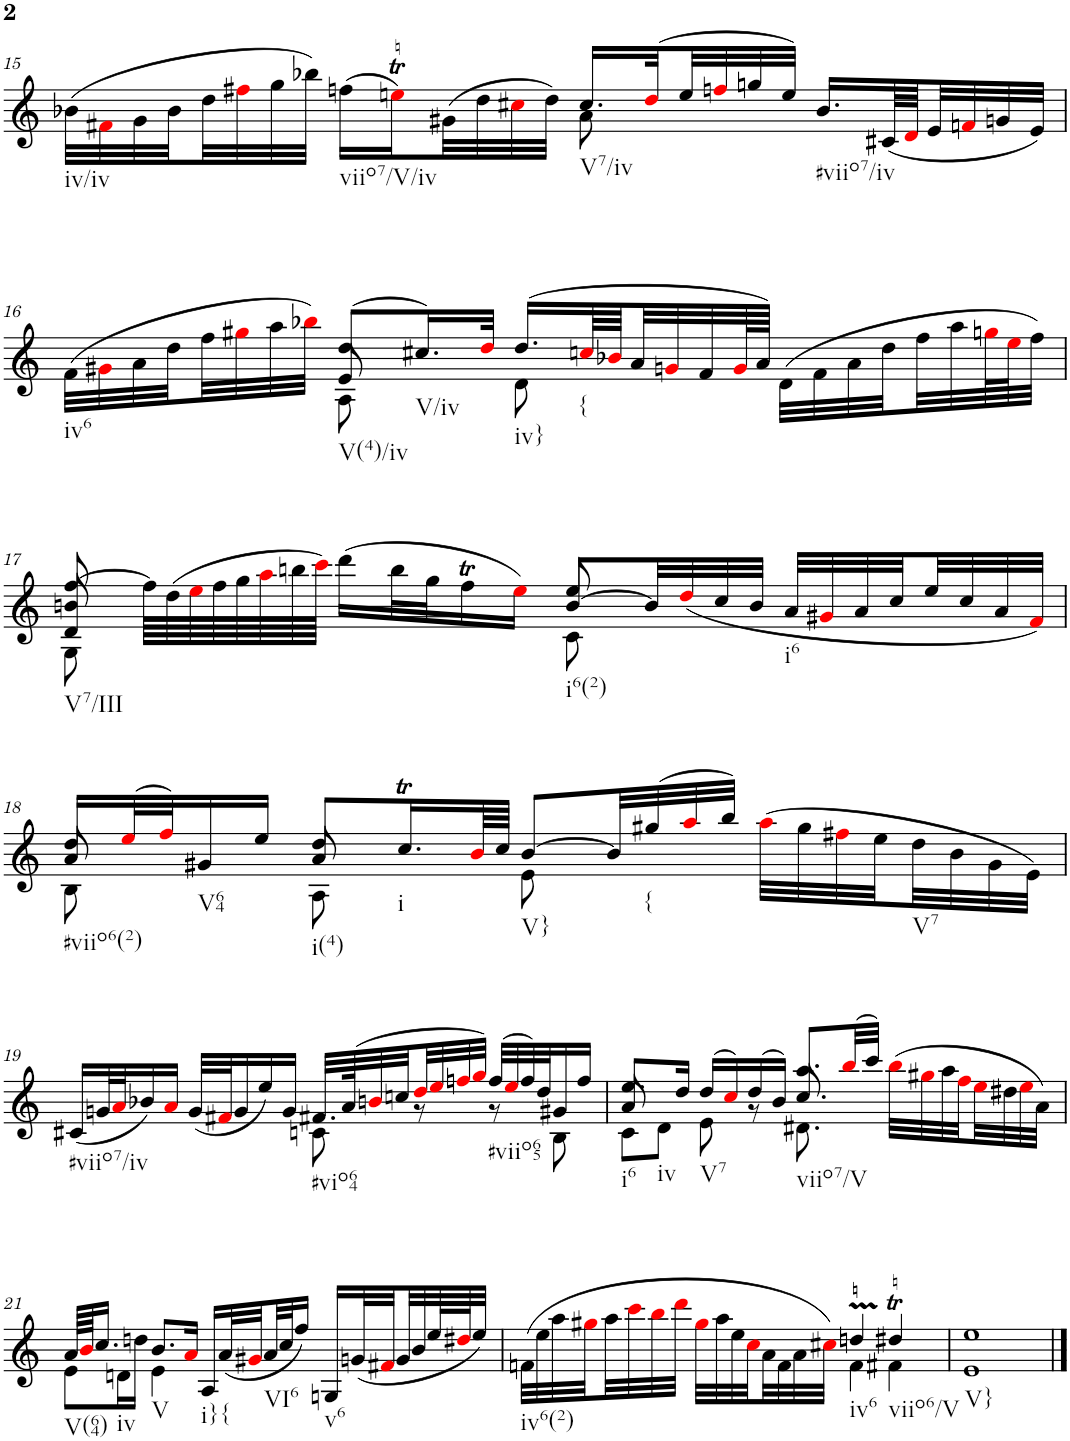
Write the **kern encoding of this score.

**kern
*part1
*staff1
*I"Violin
*I'Vln.
!!LO:PB:g=z
*clefG2
*k[]
*M4/4
*met(c)
=15
*^
!LO:TX:b:t=iv/iv	!
(32b-X\LLL	2ryy
32f#Xi\	.
32g\	.
32b-\	.
32dd\	.
32ff#Xi\	.
32gg\	.
32bb-X\JJJ)	.
!LO:TX:b:t=viio7/V/iv	!
(16ffn\LL	.
16eenti\)	.
(32g#X\L	.
32dd\	.
32cc#Xi\	.
32dd\JJJ)	.
!LO:TX:b:t=V7/iv	!
16.cc#/LL	8a\
(32ddi/L	.
32ee/	4.ryy
32ffni/	.
32ggn/	.
32ee/JJJ)	.
!LO:TX:b:t=#viio7/iv	!
16.b-/LL	.
(64c#X/LL	.
64di/J	.
32e/	.
32fni/	.
32gn/	.
32e/JJJ)	.
!!LO:LB:g=z	!!
=16	=16
*	*^
!LO:TX:b:t=iv6	!	!
(32f\LLL	4ryy	4ryy
32g#Xi\	.	.
32a\	.	.
32dd\	.	.
32ff\	.	.
32gg#Xi\	.	.
32aa\	.	.
32bb-Xi\JJJ)	.	.
!LO:TX:b:t=V(4)/iv	!	!
(8dd/L	8A\	8e/
!LO:TX:b:t=V/iv	!	!
16.cc#X/L)	8ryy	2ryy
32ddi/JJk	.	.
!LO:TX:b:t=iv}	!	!
(16.dd/LL	8d\	.
!LO:TX:b:t={	!	!
64ccni/LL	.	.
64b-Xi/J	.	.
32a/	4.ryy	.
32gni/	.	.
32f/	.	.
64gi/L	.	.
64a/JJJJ)	.	.
(32d\LLL	.	.
32f\	.	.
32a\	.	.
32dd\	.	.
32ff\	.	8ryy
32aa\	.	.
64ggni\L	.	.
64eei\J	.	.
32ff\JJJ)	.	.
!!LO:LB:g=z	!!	!!
=17	=17	=17
!LO:TX:b:t=V7/III	!	!
[8ff/	8G\	8d/ 8bn/
64ff\LLLL]	4.ryy	4.ryy
(64dd\	.	.
64eei\	.	.
64ff\	.	.
64gg\	.	.
64aai\	.	.
64bbn\	.	.
64ccci\JJJJ)	.	.
(16ddd\LL	.	.
32bb\L	.	.
32gg\J	.	.
16ffT\	.	.
16eei\JJ)	.	.
!LO:TX:b:t=i6(2)	!	!
[8b/L	8c\	8ee/
32b/LL]	4.ryy	4.ryy
(32ddi/	.	.
32cc/	.	.
32b/JJJ	.	.
!LO:TX:b:t=i6	!	!
32a/LLL	.	.
32g#Xi/	.	.
32a/	.	.
32cc/	.	.
32ee/	.	.
32cc/	.	.
32a/	.	.
32fi/JJJ)	.	.
!!LO:LB:g=z	!!	!!
=18	=18	=18
!LO:TX:b:t=#viio6(2)	!	!
16dd/LL	8B\	8a/
(32eei/L	.	.
32ffi/J)	.	.
!LO:TX:b:t=V64	!	!
16g#X/	8ryy	8ryy
16ee/JJ	.	.
!LO:TX:b:t=i(4)	!	!
8dd/L	8A\	8a/
!LO:TX:b:t=i	!	!
16.ccT/L	8ryy	2ryy
64bi/LL	.	.
64cc/JJJJ	.	.
!LO:TX:b:t=V}	!	!
[8b/L	8e\	.
32b/LL]	4.ryy	.
!LO:TX:b:t={	!	!
(>32gg#X/	.	.
32aai/	.	.
32bb/JJJ)	.	.
(32aai\LLL	.	.
32gg#\	.	.
32ff#Xi\	.	.
32ee\	.	.
!LO:TX:b:t=V7	!	!
32dd\	.	8ryy
32b\	.	.
32g#\	.	.
32e\JJJ)	.	.
*	*v	*v
!!LO:LB:g=z
=19	=19
!LO:TX:b:t=#viio7/iv	!
(<16c#X/LL	2ryy
32gn/L	.
32ai/J	.
16b-X/)	.
16ai/JJ	.
(<32g/LLL	.
32f#Xi/J	.
16g/	.
16ee/)	.
16g/JJ	.
!LO:TX:b:t=#vio64	!
32.f#X/LLL	8cn\
(64a/K	.
32bni/	.
32ccn/	.
32ddi/	8r
32eei/	.
32ffni/	.
32ggi/JJJ)	.
!LO:TX:b:t=#viio65	!
(32ff/LLL	8r
32eei/	.
32ff/)	.
32dd/J	.
16g#X/	8B\
16ff/JJ	.
=20	=20
*	*^
!LO:TX:b:t=i6	!	!
!LO:TX:b:t=iv	!	!
8.ee/L	8c\L	8a/
.	8d\J	4.ryy
16dd/Jk	.	.
!LO:TX:b:t=V7	!	!
(16dd/LL	8e\	.
16cci/)	.	.
(16dd/	8r	.
16b/JJ)	.	.
!LO:TX:b:t=viio7/V	!	!
8.aa/L	8.d#X\	8.cc/
(>32bbi/LL	4ryy	4ryy
32ccc/JJJ)	.	.
(32bbi\LLL	.	.
32gg#Xi\	.	.
32aa\	.	.
32ffi\	.	.
32eei\	.	.
32dd#X\	.	.
32eei\	16ryy	16ryy
32a\JJJ)	.	.
*	*v	*v
!!LO:LB:g=z
=21	=21
!LO:TX:b:t=V(64)	!
64a/LLLL	8e\L
64bi/JJ	.
16.cc/JJ	.
!LO:TX:b:t=iv	!
8ryy	16dn\L
.	16ddn\JJ
!LO:TX:b:t=V	!
8.b/L	4e\
16ai/Jk	.
!LO:TX:b:t=i}{	!
16A/LL	2ryy
(32a/L	.
32g#Xi/	.
!LO:TX:b:t=VI6	!
32a/	.
32cc/J	.
16ff/JJ)	.
!LO:TX:b:t=v6	!
16Gn/LL	.
(32gn/L	.
32f#Xi/	.
32g/	.
32b/	.
64ee/L	.
64dd#Xi/J	.
32ee/JJJ)	.
=22	=22
!LO:TX:b:t=iv6(2)	!
(32fn\LLL	2ryy
32ee\	.
32aa\	.
32gg#Xi\	.
32aa\	.
32ccci\	.
32bbi\	.
32dddi\JJJ	.
32gg#i\LLL	.
32aa\	.
32ee\	.
32cci\	.
32a\	.
32f\	.
32a\	.
32cc#Xi\JJJ)	.
!LO:TX:b:t=iv6	!
4ddn/	4f\
!LO:TX:b:t=viio6/V	!
4dd#Xt/	4f#X\
=23	=23
!LO:TX:b:t=V}	!
1ee	1e
*v	*v
==
*-
